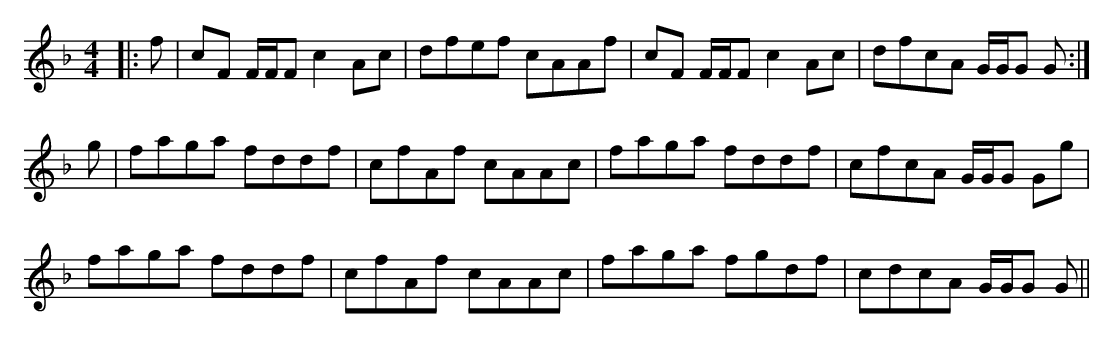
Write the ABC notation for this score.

X:1
M:4/4
K:F
|:f|cF F/F/F c2 Ac|dfef cAAf|cF F/F/F c2 Ac|dfcA G/G/G G:|
g|faga fddf|cfAf cAAc|faga fddf|cfcA G/G/G Gg|
faga fddf|cfAf cAAc|faga fgdf|cdcA G/G/G G||
